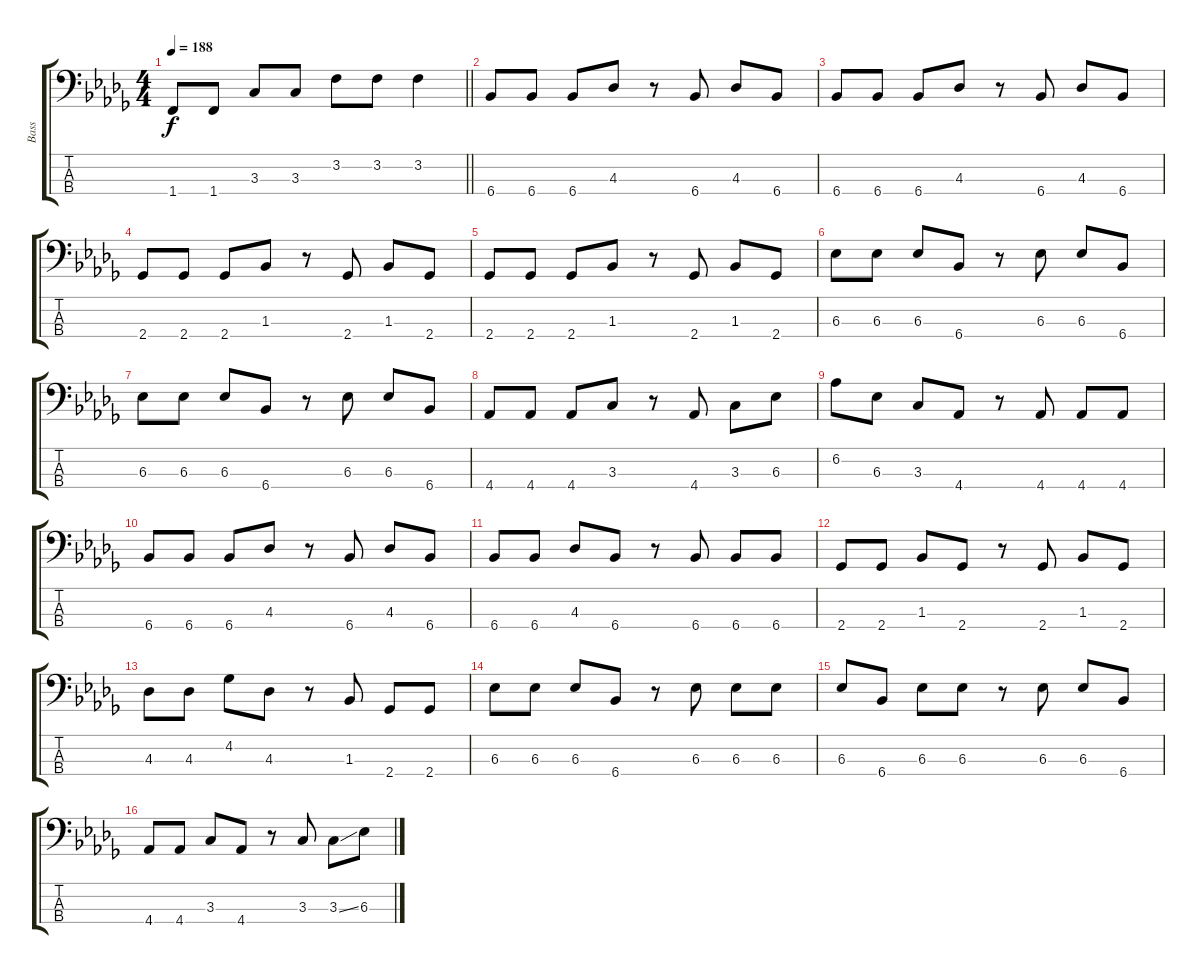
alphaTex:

\track ("Bass" "Bass") {instrument electricbasspick}
\staff {score tabs}
\tuning (G2 D2 A1 E1) {hide}
\ts (4 4)
\tempo 188
\clef f4
\barLineRight lightlight
\ks bbminor
1.4.8{dy f} 1.4.8 3.3.8 3.3.8 3.2.8 3.2.8 3.2.4 |
6.4.8 6.4.8 6.4.8 4.3.8 r.8 6.4.8 4.3.8 6.4.8 |
6.4.8 6.4.8 6.4.8 4.3.8 r.8 6.4.8 4.3.8 6.4.8 |
2.4.8 2.4.8 2.4.8 1.3.8 r.8 2.4.8 1.3.8 2.4.8 |
2.4.8 2.4.8 2.4.8 1.3.8 r.8 2.4.8 1.3.8 2.4.8 |
6.3.8 6.3.8 6.3.8 6.4.8 r.8 6.3.8 6.3.8 6.4.8 |
6.3.8 6.3.8 6.3.8 6.4.8 r.8 6.3.8 6.3.8 6.4.8 |
4.4.8 4.4.8 4.4.8 3.3.8 r.8 4.4.8 3.3.8 6.3.8 |
6.2.8 6.3.8 3.3.8 4.4.8 r.8 4.4.8 4.4.8 4.4.8 |
6.4.8 6.4.8 6.4.8 4.3.8 r.8 6.4.8 4.3.8 6.4.8 |
6.4.8 6.4.8 4.3.8 6.4.8 r.8 6.4.8 6.4.8 6.4.8 |
2.4.8 2.4.8 1.3.8 2.4.8 r.8 2.4.8 1.3.8 2.4.8 |
4.3.8 4.3.8 4.2.8 4.3.8 r.8 1.3.8 2.4.8 2.4.8 |
6.3.8 6.3.8 6.3.8 6.4.8 r.8 6.3.8 6.3.8 6.3.8 |
6.3.8 6.4.8 6.3.8 6.3.8 r.8 6.3.8 6.3.8 6.4.8 |
4.4.8 4.4.8 3.3.8 4.4.8 r.8 3.3.8 3.3{ss}.8 6.3.8
